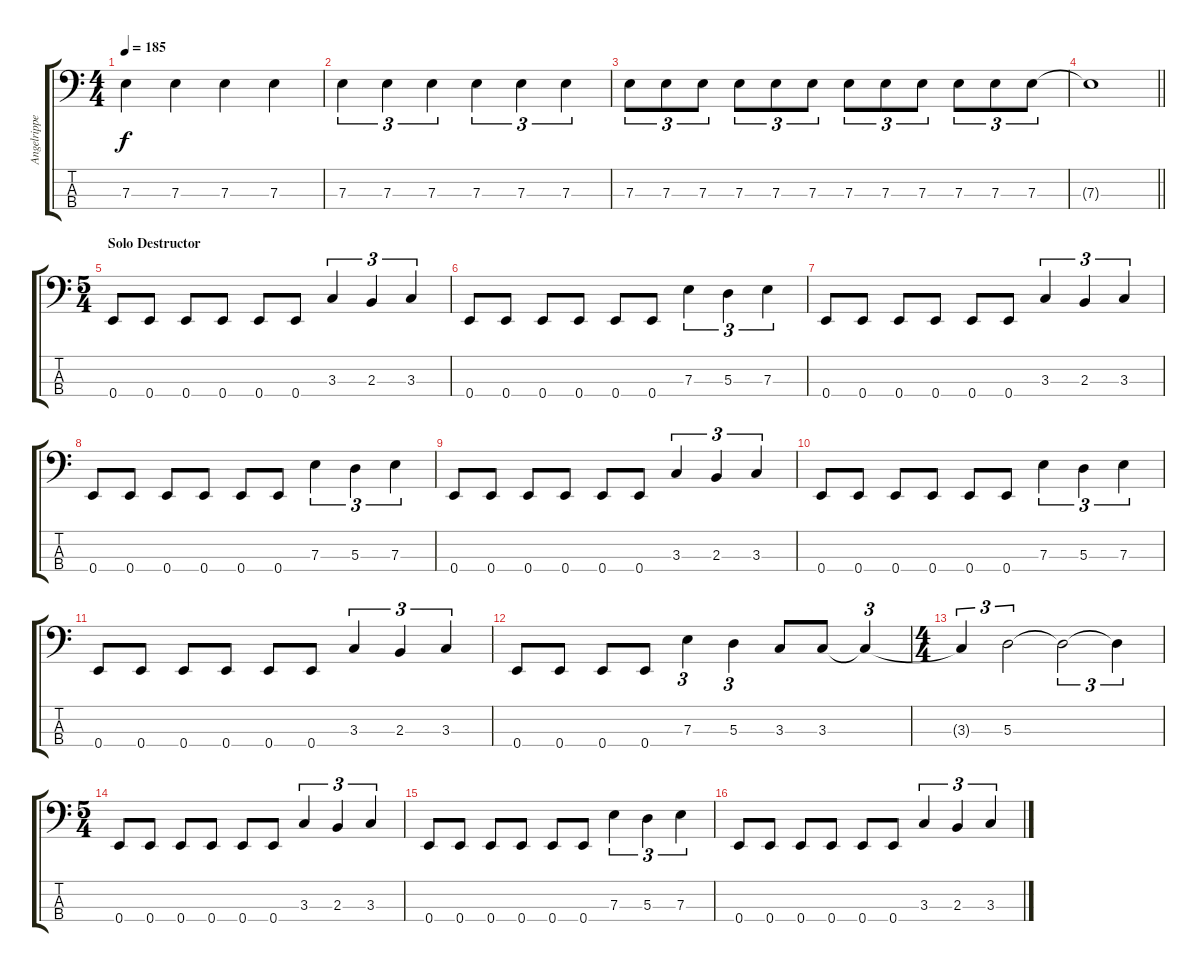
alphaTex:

\track ("Angelripper" "Angelrippe") {instrument electricbasspick}
\staff {score tabs}
\tuning (G2 D2 A1 E1) {hide}
\ts (4 4)
\tempo 185
\clef f4
\ks c
7.3.4{dy f} 7.3.4 7.3.4 7.3.4 |
7.3.4{tu (3 2)} 7.3.4{tu (3 2)} 7.3.4{tu (3 2)} 7.3.4{tu (3 2)} 7.3.4{tu (3 2)} 7.3.4{tu (3 2)} |
7.3.8{tu (3 2)} 7.3.8{tu (3 2)} 7.3.8{tu (3 2)} 7.3.8{tu (3 2)} 7.3.8{tu (3 2)} 7.3.8{tu (3 2)} 7.3.8{tu (3 2)} 7.3.8{tu (3 2)} 7.3.8{tu (3 2)} 7.3.8{tu (3 2)} 7.3.8{tu (3 2)} 7.3.8{tu (3 2)} |
\barLineRight lightlight
7.3{t}.1 |
\ts (5 4)
\section ("" "Solo Destructor")
0.4.8 0.4.8 0.4.8 0.4.8 0.4.8 0.4.8 3.3.4{tu (3 2)} 2.3.4{tu (3 2)} 3.3.4{tu (3 2)} |
0.4.8 0.4.8 0.4.8 0.4.8 0.4.8 0.4.8 7.3.4{tu (3 2)} 5.3.4{tu (3 2)} 7.3.4{tu (3 2)} |
0.4.8 0.4.8 0.4.8 0.4.8 0.4.8 0.4.8 3.3.4{tu (3 2)} 2.3.4{tu (3 2)} 3.3.4{tu (3 2)} |
0.4.8 0.4.8 0.4.8 0.4.8 0.4.8 0.4.8 7.3.4{tu (3 2)} 5.3.4{tu (3 2)} 7.3.4{tu (3 2)} |
0.4.8 0.4.8 0.4.8 0.4.8 0.4.8 0.4.8 3.3.4{tu (3 2)} 2.3.4{tu (3 2)} 3.3.4{tu (3 2)} |
0.4.8 0.4.8 0.4.8 0.4.8 0.4.8 0.4.8 7.3.4{tu (3 2)} 5.3.4{tu (3 2)} 7.3.4{tu (3 2)} |
0.4.8 0.4.8 0.4.8 0.4.8 0.4.8 0.4.8 3.3.4{tu (3 2)} 2.3.4{tu (3 2)} 3.3.4{tu (3 2)} |
0.4.8 0.4.8 0.4.8 0.4.8 7.3.4{tu (3 2)} 5.3.4{tu (3 2)} 3.3.8 3.3.8 3.3{t}.4{tu (3 2)} |
\ts (4 4)
3.3{t}.4{tu (3 2)} 5.3.2{tu (3 2)} 5.3{t}.2{tu (3 2)} 5.3{t}.4{tu (3 2)} |
\ts (5 4)
0.4.8 0.4.8 0.4.8 0.4.8 0.4.8 0.4.8 3.3.4{tu (3 2)} 2.3.4{tu (3 2)} 3.3.4{tu (3 2)} |
0.4.8 0.4.8 0.4.8 0.4.8 0.4.8 0.4.8 7.3.4{tu (3 2)} 5.3.4{tu (3 2)} 7.3.4{tu (3 2)} |
0.4.8 0.4.8 0.4.8 0.4.8 0.4.8 0.4.8 3.3.4{tu (3 2)} 2.3.4{tu (3 2)} 3.3.4{tu (3 2)}
